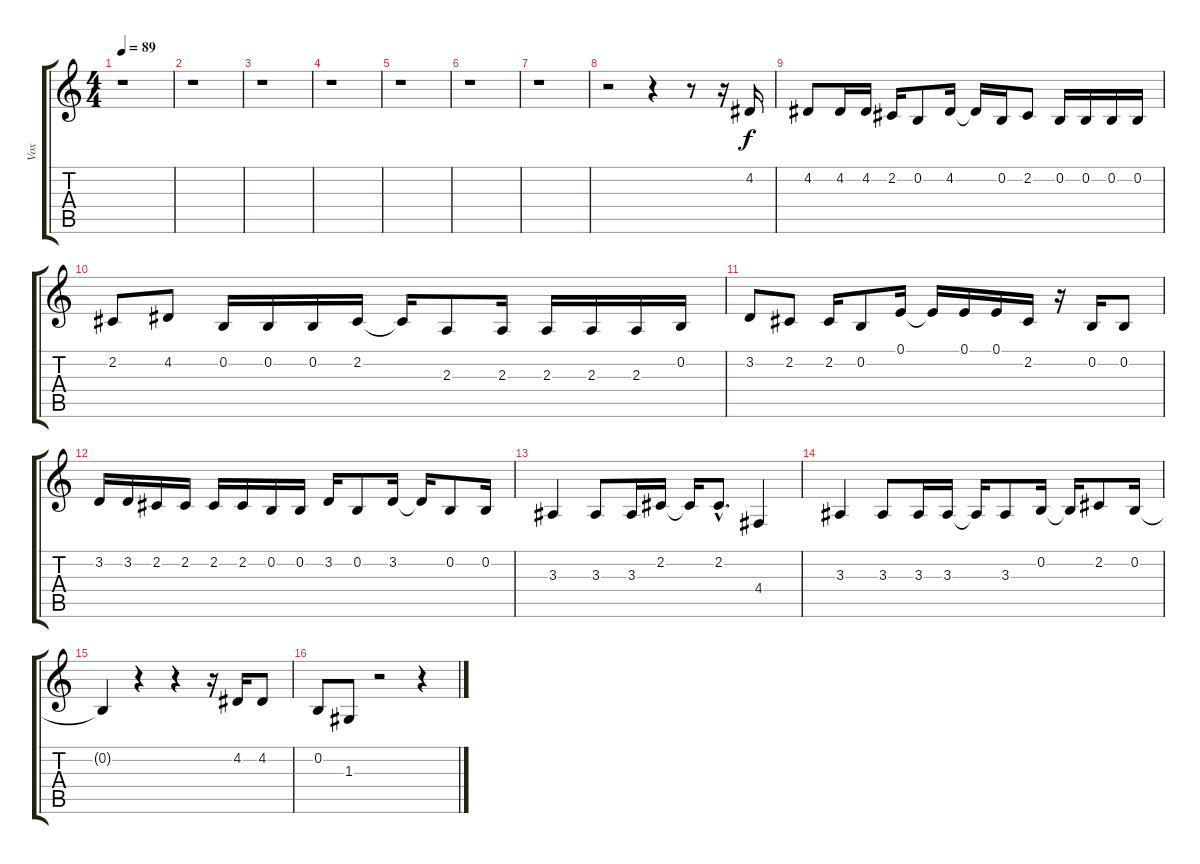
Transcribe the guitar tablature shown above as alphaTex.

\track ("Vox" "Vox") {instrument drawbarorgan}
\staff {score tabs}
\tuning (E4 B3 G3 D3 A2 E2) {hide}
\ts (4 4)
\tempo 89
\clef g2
\ks c
r.1{dy f} |
r.1 |
r.1 |
r.1 |
r.1 |
r.1 |
r.1 |
r.2 r.4 r.8 r.16 4.2.16 |
4.2.8 4.2.16 4.2.16 2.2.16 0.2.8 4.2.16 4.2{t}.16 0.2.16 2.2.8 0.2.16 0.2.16 0.2.16 0.2.16 |
2.2.8 4.2.8 0.2.16 0.2.16 0.2.16 2.2.16 2.2{t}.16 2.3.8 2.3.16 2.3.16 2.3.16 2.3.16 0.2.16 |
3.2.8 2.2.8 2.2.16 0.2.8 0.1.16 0.1{t}.16 0.1.16 0.1.16 2.2.16 r.16 0.2.16 0.2.8 |
3.2.16 3.2.16 2.2.16 2.2.16 2.2.16 2.2.16 0.2.16 0.2.16 3.2.16 0.2.8 3.2.16 3.2{t}.16 0.2.8 0.2.16 |
3.3.4 3.3.8 3.3.16 2.2.16 2.2{t}.16 2.2{hac}.8{d} 4.4.4 |
3.3.4 3.3.8 3.3.16 3.3.16 3.3{t}.16 3.3.8 0.2.16 0.2{t}.16 2.2.8 0.2.16 |
0.2{t}.4 r.4 r.4 r.16 4.2.16 4.2.8 |
0.2.8 1.3.8 r.2 r.4
